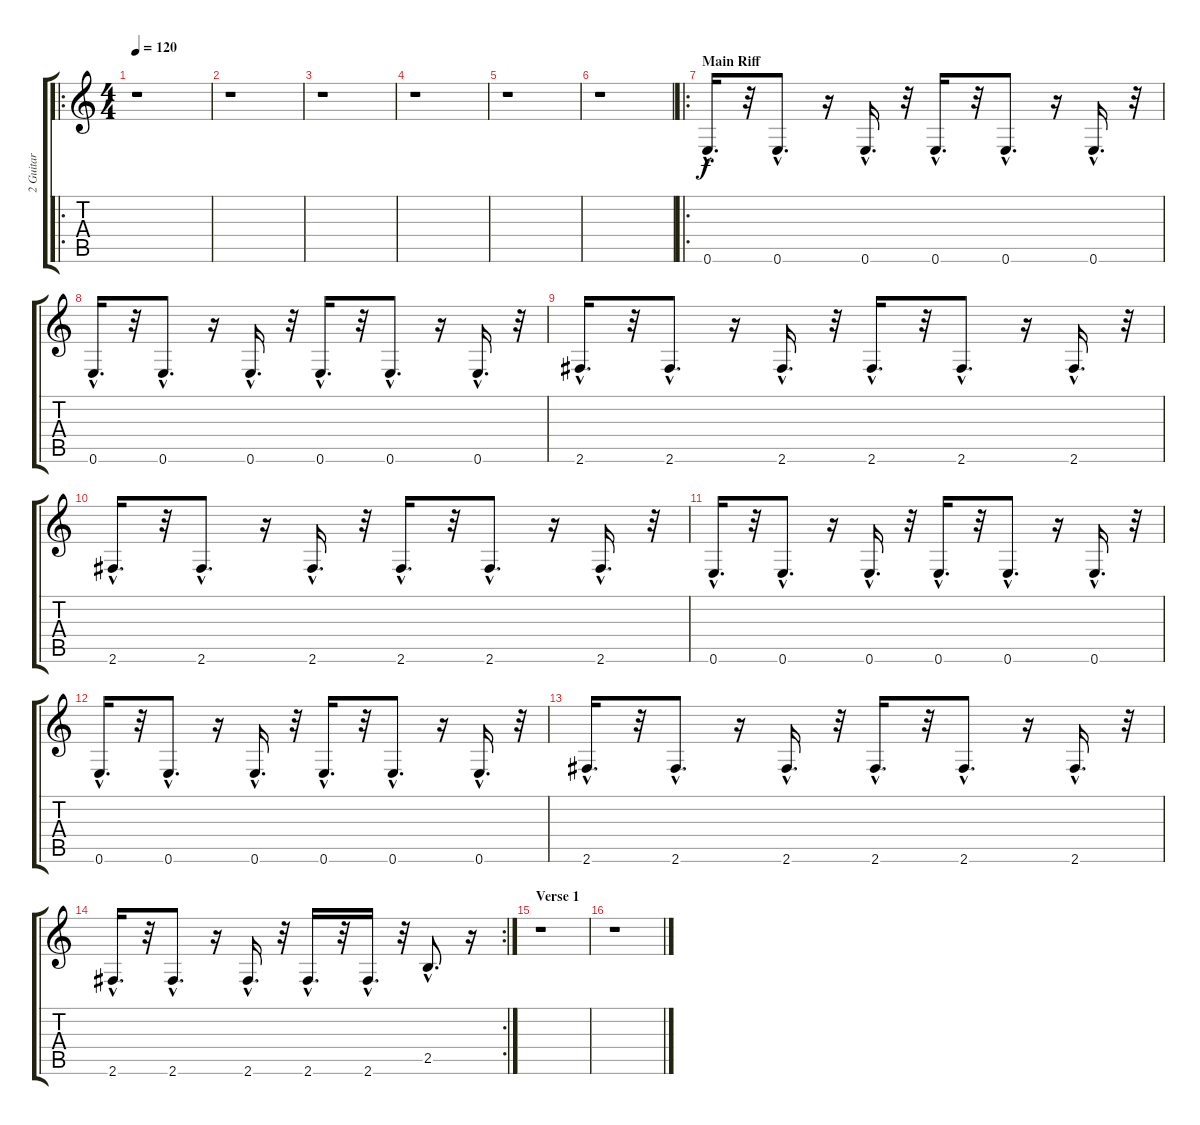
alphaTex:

\track ("2 Guitar" "2 Guitar") {instrument distortionguitar}
\staff {score tabs}
\tuning (E4 B3 G3 D3 A2 E2) {hide}
\ro
\ts (4 4)
\tempo 120
\clef g2
\ks c
r.1{dy f instrument distortionguitar} |
r.1 |
r.1 |
r.1 |
r.1 |
r.1 |
\ro
\section ("" "Main Riff")
0.6{hac}.16{d} r.32 0.6{hac}.8{d} r.16 0.6{hac}.16{d} r.32 0.6{hac}.16{d} r.32 0.6{hac}.8{d} r.16 0.6{hac}.16{d} r.32 |
0.6{hac}.16{d} r.32 0.6{hac}.8{d} r.16 0.6{hac}.16{d} r.32 0.6{hac}.16{d} r.32 0.6{hac}.8{d} r.16 0.6{hac}.16{d} r.32 |
2.6{hac}.16{d} r.32 2.6{hac}.8{d} r.16 2.6{hac}.16{d} r.32 2.6{hac}.16{d} r.32 2.6{hac}.8{d} r.16 2.6{hac}.16{d} r.32 |
2.6{hac}.16{d} r.32 2.6{hac}.8{d} r.16 2.6{hac}.16{d} r.32 2.6{hac}.16{d} r.32 2.6{hac}.8{d} r.16 2.6{hac}.16{d} r.32 |
0.6{hac}.16{d} r.32 0.6{hac}.8{d} r.16 0.6{hac}.16{d} r.32 0.6{hac}.16{d} r.32 0.6{hac}.8{d} r.16 0.6{hac}.16{d} r.32 |
0.6{hac}.16{d} r.32 0.6{hac}.8{d} r.16 0.6{hac}.16{d} r.32 0.6{hac}.16{d} r.32 0.6{hac}.8{d} r.16 0.6{hac}.16{d} r.32 |
2.6{hac}.16{d} r.32 2.6{hac}.8{d} r.16 2.6{hac}.16{d} r.32 2.6{hac}.16{d} r.32 2.6{hac}.8{d} r.16 2.6{hac}.16{d} r.32 |
\rc 2
2.6{hac}.16{d} r.32 2.6{hac}.8{d} r.16 2.6{hac}.16{d} r.32 2.6{hac}.16{d} r.32 2.6{hac}.16{d} r.32 2.5{hac}.8{d} r.16 |
\section ("" "Verse 1")
r.1 |
r.1
